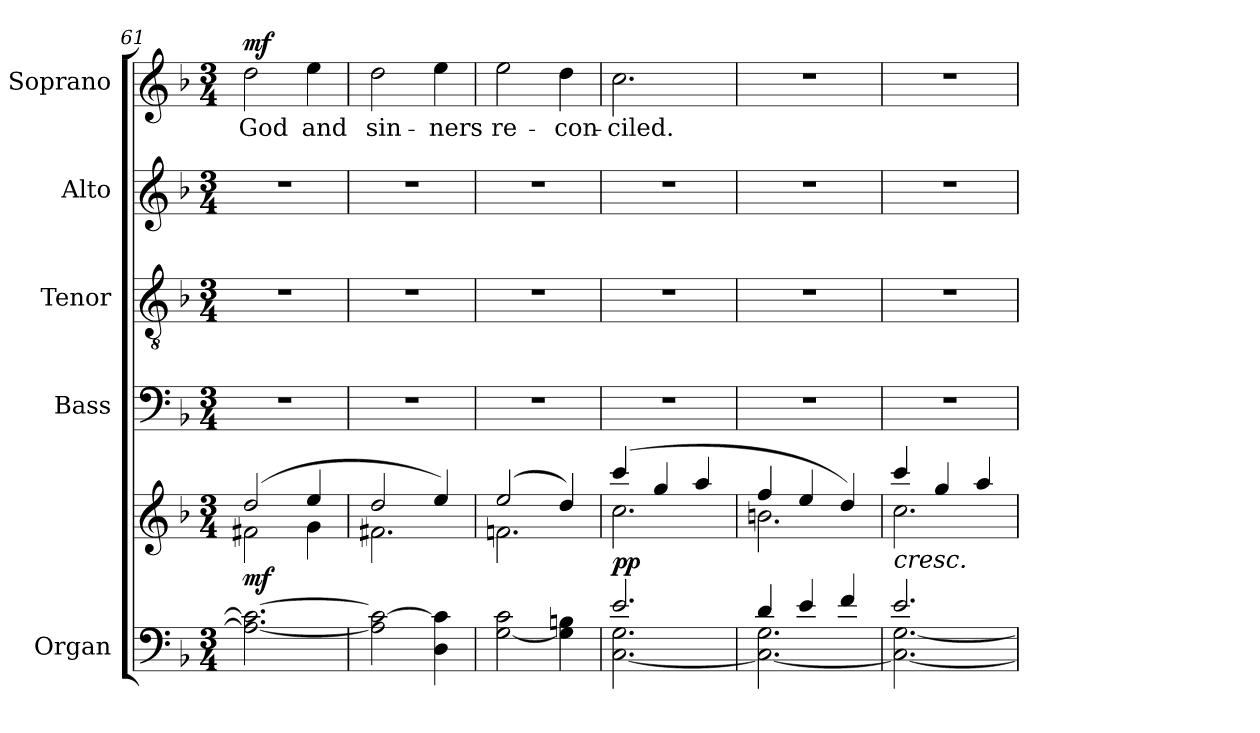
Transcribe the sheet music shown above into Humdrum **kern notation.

**kern	**kern	**dynam	**kern	**kern	**kern	**kern	**text	**dynam
*part5	*part5	*part5	*part4	*part3	*part2	*part1	*part1	*part1
*staff6	*staff5	*staff5/6	*staff4	*staff3	*staff2	*staff1	*staff1	*staff1
*I"Organ	*	*	*I"Bass	*I"Tenor	*I"Alto	*I"Soprano	*	*
*I'Org.	*	*	*I'B.	*I'T.	*I'A.	*I'S.	*	*
*clefF4	*clefG2	*	*clefF4	*clefGv2	*clefG2	*clefG2	*	*
*	*	*	*	*ITrd7c12	*	*	*	*
*k[b-]	*k[b-]	*	*k[b-]	*k[b-]	*k[b-]	*k[b-]	*	*
*F:	*F:	*	*F:	*F:	*F:	*F:	*	*
*M3/4	*M3/4	*	*M3/4	*M3/4	*M3/4	*M3/4	*	*
=61	=61	=61	=61	=61	=61	=61	=61	=61
*	*^	*	*	*	*	*	*	*
!	!	!	!	!LO:N:vis=1	!LO:N:vis=1	!LO:N:vis=1	!	!	!
!	!	!	!	!	!	!	!	!LO:LY:b:color=#000000	!
2.Ai\_< 2.ci_>	(2ddi/	2f#Xi\	mf	2.r	2.r	2.r	2ddi\	God	mf
!	!	!	!	!	!	!	!	!LO:LY:b:color=#000000	!
.	4eei/	4gi\	.	.	.	.	4eei\	and	.
=62	=62	=62	=62	=62	=62	=62	=62	=62	=62
!	!	!	!	!LO:N:vis=1	!LO:N:vis=1	!LO:N:vis=1	!	!	!
!	!	!	!	!	!	!	!	!LO:LY:b:color=#000000	!
2Ai\] 2ci_>	2ddi/	2.f#Xi\	.	2.r	2.r	2.r	2ddi\	sin-	.
!	!	!	!	!	!	!	!	!LO:LY:b:color=#000000	!
4Di\ 4ci]	4eei/)	.	.	.	.	.	4eei\	-ners	.
=63	=63	=63	=63	=63	=63	=63	=63	=63	=63
!	!	!	!	!LO:N:vis=1	!LO:N:vis=1	!LO:N:vis=1	!	!	!
!	!	!	!	!	!	!	!	!LO:LY:b:color=#000000	!
[<2Gi\ 2ci	(2eei/	2.fni\	.	2.r	2.r	2.r	2eei\	re-	.
!	!	!	!	!	!	!	!	!LO:LY:b:color=#000000	!
4Gi\] 4Bni	4ddi/)	.	.	.	.	.	4ddi\	-con-	.
=64	=64	=64	=64	=64	=64	=64	=64	=64	=64
*^	*	*	*	*	*	*	*	*	*
!	!	!	!	!	!LO:N:vis=1	!LO:N:vis=1	!LO:N:vis=1	!	!	!
!	!	!	!	!	!	!	!	!	!LO:LY:b:color=#000000	!
2.ei/	[<2.Ci\ 2.Gi	(4ccci/	2.cci\	p p	2.r	2.r	2.r	2.cci\	-ciled.	.
.	.	4ggi/	.	.	.	.	.	.	.	.
.	.	4aai/	.	.	.	.	.	.	.	.
=65	=65	=65	=65	=65	=65	=65	=65	=65	=65	=65
!	!	!	!	!	!LO:N:vis=1	!LO:N:vis=1	!LO:N:vis=1	!LO:N:vis=1	!	!
4di/	2.Ci\_< 2.Gi	4ffi/	2.bni\	.	2.r	2.r	2.r	2.r	.	.
4ei/	.	4eei/	.	.	.	.	.	.	.	.
4fi/	.	4ddi/)	.	.	.	.	.	.	.	.
!!LO:PB:g=z
=66	=66	=66	=66	=66	=66	=66	=66	=66	=66	=66
!	!	!LO:TX:b:i:t=cresc.	!	!	!	!	!	!	!	!
!	!	!	!	!	!LO:N:vis=1	!LO:N:vis=1	!LO:N:vis=1	!LO:N:vis=1	!	!
2.ei/	2.Ci\_< [<2.Gi	4ccci/	2.cci\	.	2.r	2.r	2.r	2.r	.	.
.	.	4ggi/	.	.	.	.	.	.	.	.
.	.	4aai/	.	.	.	.	.	.	.	.
*v	*v	*	*	*	*	*	*	*	*	*
*	*v	*v	*	*	*	*	*	*	*
=	=	=	=	=	=	=	=	=
*-	*-	*-	*-	*-	*-	*-	*-	*-
